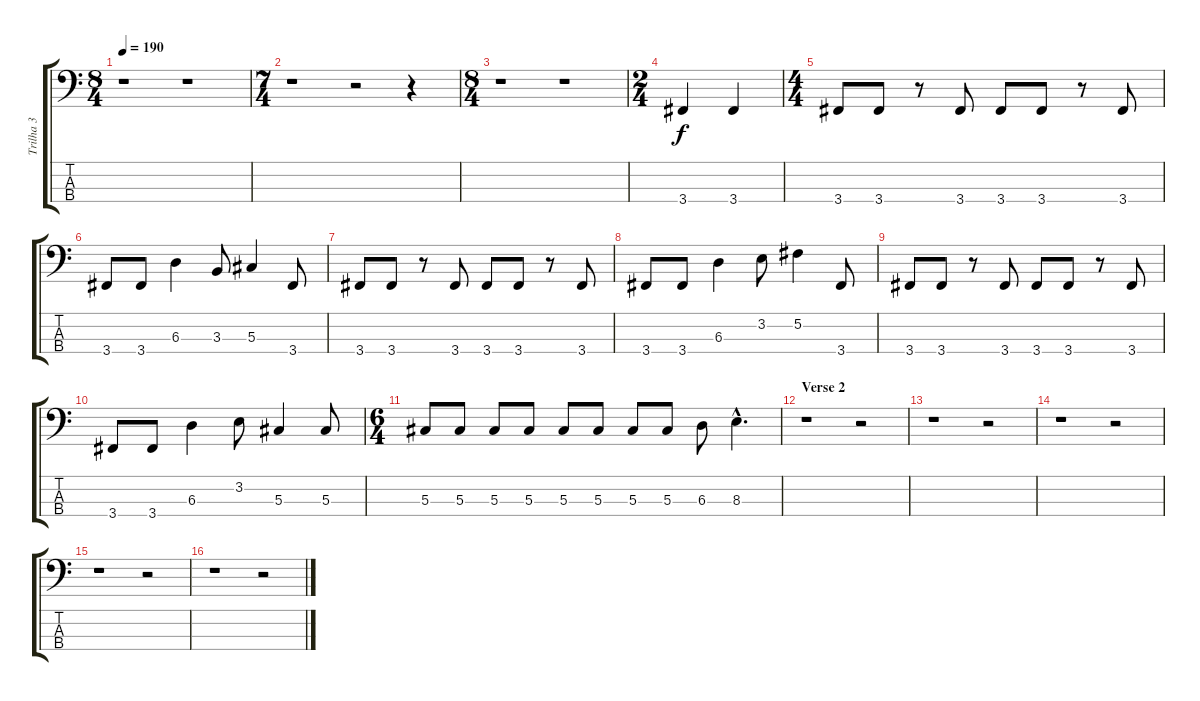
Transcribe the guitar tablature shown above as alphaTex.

\track ("Trilha 3" "Trilha 3") {instrument electricbassfinger}
\staff {score tabs}
\tuning (Gb2 Db2 Ab1 Eb1) {hide}
\ts (8 4)
\tempo 190
\clef f4
\ks c
r.1{dy f} r.1 |
\ts (7 4)
r.1 r.2 r.4 |
\ts (8 4)
r.1 r.1 |
\ts (2 4)
3.4.4 3.4.4 |
\ts (4 4)
3.4.8 3.4.8 r.8 3.4.8 3.4.8 3.4.8 r.8 3.4.8 |
3.4.8 3.4.8 6.3.4 3.3.8 5.3.4 3.4.8 |
3.4.8 3.4.8 r.8 3.4.8 3.4.8 3.4.8 r.8 3.4.8 |
3.4.8 3.4.8 6.3.4 3.2.8 5.2.4 3.4.8 |
3.4.8 3.4.8 r.8 3.4.8 3.4.8 3.4.8 r.8 3.4.8 |
3.4.8 3.4.8 6.3.4 3.2.8 5.3.4 5.3.8 |
\ts (6 4)
5.3.8 5.3.8 5.3.8 5.3.8 5.3.8 5.3.8 5.3.8 5.3.8 6.3.8 8.3{hac}.4{d} |
\section ("" "Verse 2")
r.1 r.2 |
r.1 r.2 |
r.1 r.2 |
r.1 r.2 |
r.1 r.2
